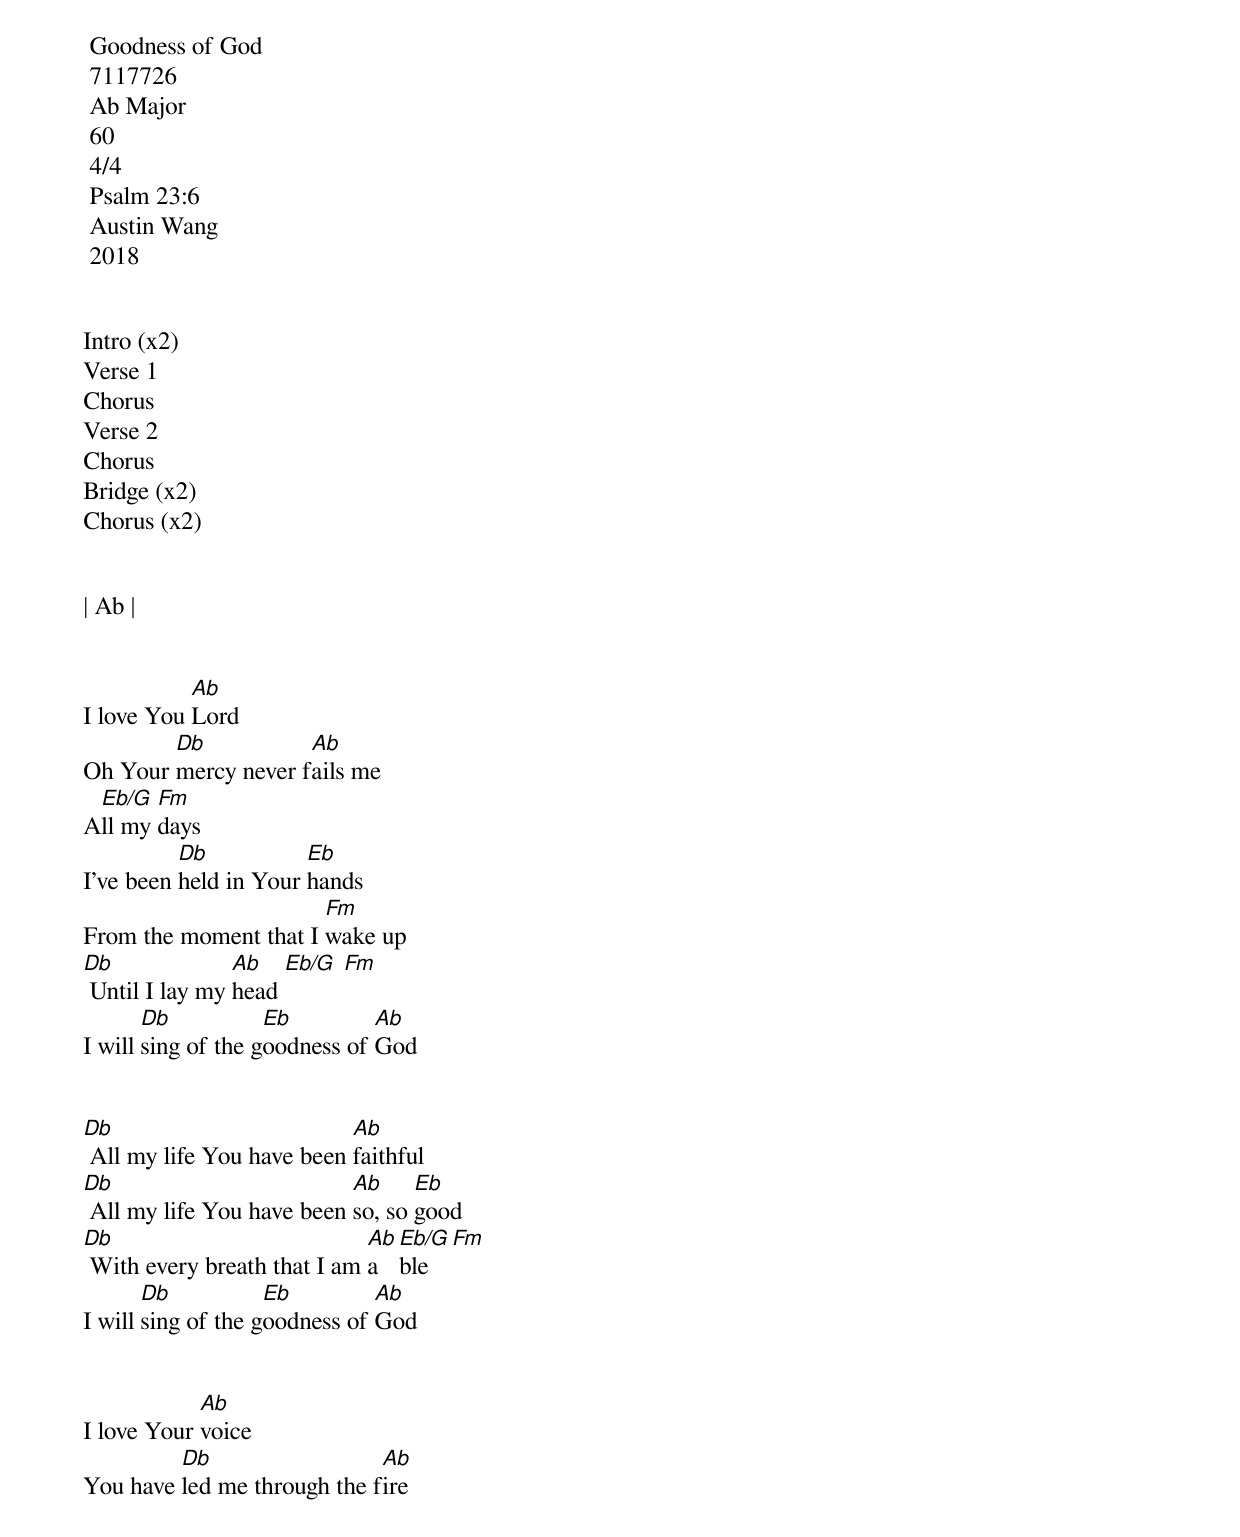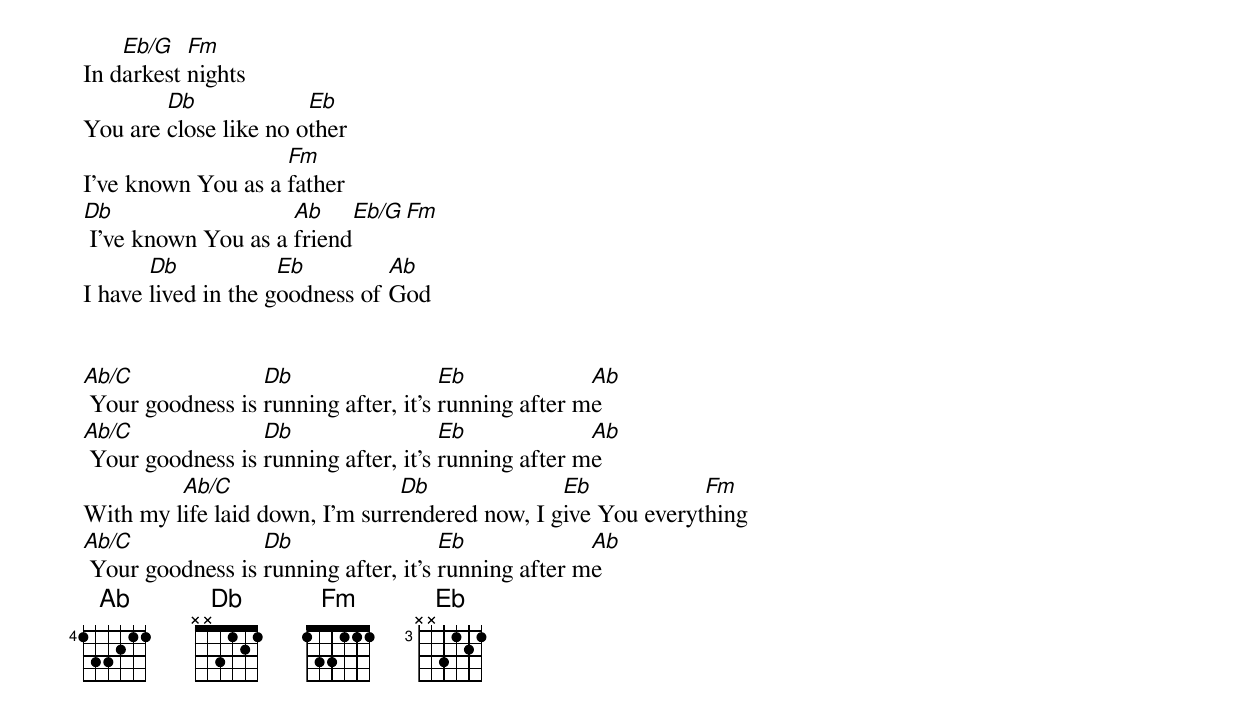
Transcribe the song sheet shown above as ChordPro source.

<song> Goodness of God
<ccli> 7117726
<key> Ab Major
<bpm> 60
<signature> 4/4
<verse> Psalm 23:6
<arranger> Austin Wang
<year> 2018

<order>
Intro (x2)
Verse 1
Chorus
Verse 2
Chorus
Bridge (x2)
Chorus (x2)

<Intro>
| Ab |

<Verse 1>
I love You [Ab]Lord
Oh Your [Db]mercy never f[Ab]ails me
A[Eb/G]ll my [Fm]days
I've been [Db]held in Your [Eb]hands
From the moment that I [Fm]wake up
[Db] Until I lay my [Ab]head [Eb/G] [Fm]
I will [Db]sing of the g[Eb]oodness of [Ab]God

<Chorus>
[Db] All my life You have been [Ab]faithful
[Db] All my life You have been [Ab]so, so [Eb]good
[Db] With every breath that I am [Ab]a[Eb/G]ble[Fm]
I will [Db]sing of the g[Eb]oodness of [Ab]God

<Verse 2>
I love Your [Ab]voice
You have [Db]led me through the f[Ab]ire
In d[Eb/G]arkest [Fm]nights
You are [Db]close like no o[Eb]ther
I've known You as a [Fm]father
[Db] I've known You as a [Ab]friend[Eb/G][Fm]
I have [Db]lived in the g[Eb]oodness of [Ab]God

<Bridge>
[Ab/C] Your goodness is [Db]running after, it's [Eb]running after m[Ab]e
[Ab/C] Your goodness is [Db]running after, it's [Eb]running after m[Ab]e
With my l[Ab/C]ife laid down, I'm surr[Db]endered now, I g[Eb]ive You everyt[Fm]hing
[Ab/C] Your goodness is [Db]running after, it's [Eb]running after m[Ab]e
